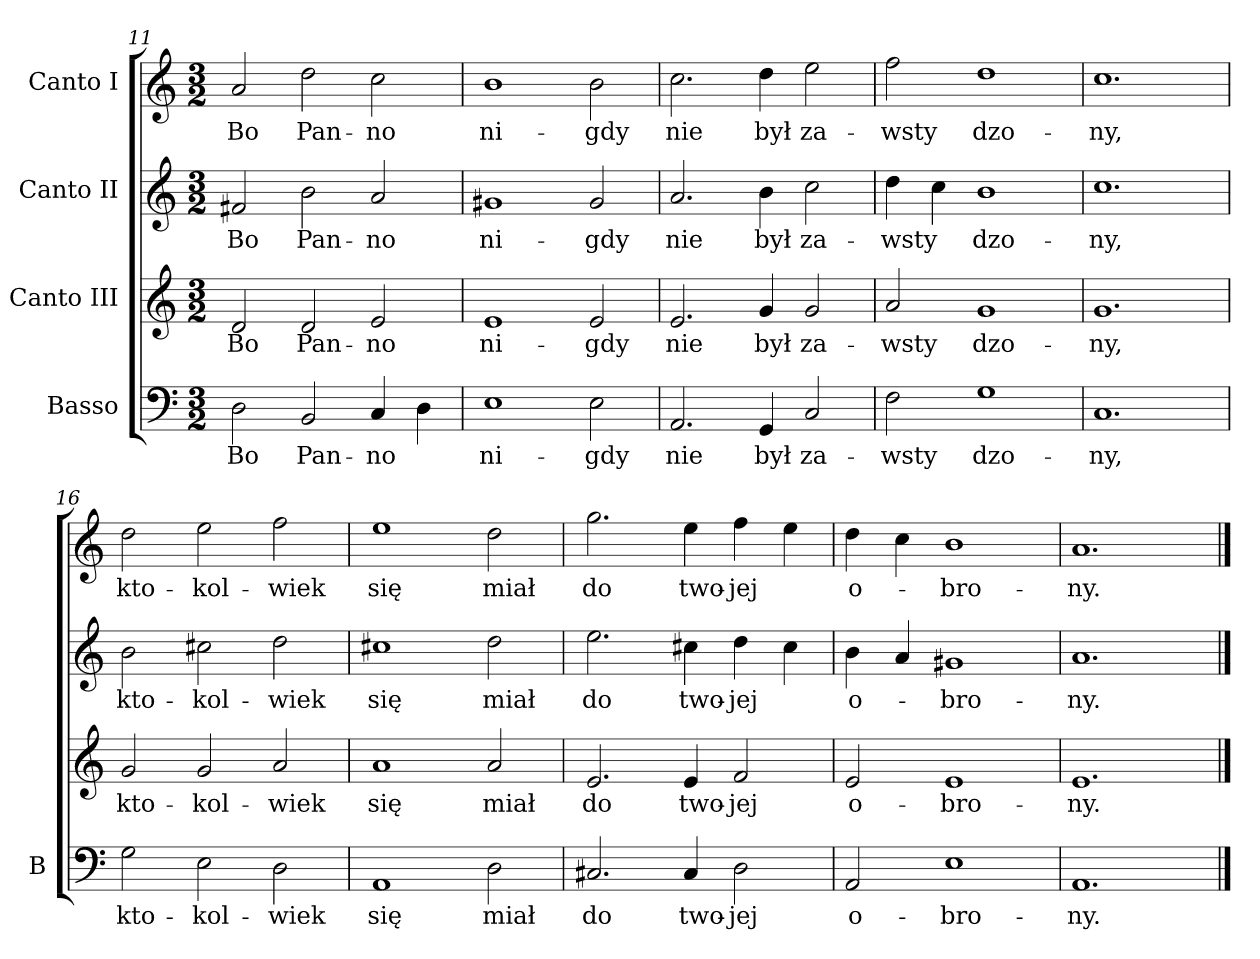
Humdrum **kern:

**kern	**text	**kern	**text	**kern	**text	**kern	**text
*part4	*part4	*part3	*part3	*part2	*part2	*part1	*part1
*staff4	*staff4	*staff3	*staff3	*staff2	*staff2	*staff1	*staff1
*I"Basso	*	*I"Canto III	*	*I"Canto II	*	*I"Canto I	*
*I'B	*	*	*	*	*	*	*
*clefF4	*	*clefG2	*	*clefG2	*	*clefG2	*
*k[]	*	*k[]	*	*k[]	*	*k[]	*
*M3/2	*	*M3/2	*	*M3/2	*	*M3/2	*
=11	=11	=11	=11	=11	=11	=11	=11
2D\	Bo	2d/	Bo	2f#X/	Bo	2a/	Bo
2BB/	Pan-	2d/	Pan-	2b\	Pan-	2dd\	Pan-
4C/	-no	2e/	-no	2a/	-no	2cc\	-no
4D\	.	.	.	.	.	.	.
=12	=12	=12	=12	=12	=12	=12	=12
1E	ni-	1e	ni-	1g#X	ni-	1b	ni-
2E\	-gdy	2e/	-gdy	2g#/	-gdy	2b\	-gdy
=13	=13	=13	=13	=13	=13	=13	=13
2.AA/	nie	2.e/	nie	2.a/	nie	2.cc\	nie
4GG/	był	4g/	był	4b\	był	4dd\	był
2C/	za-	2g/	za-	2cc\	za-	2ee\	za-
=14	=14	=14	=14	=14	=14	=14	=14
2F\	-wsty	2a/	-wsty	4dd\	-wsty	2ff\	-wsty
.	.	.	.	4cc\	.	.	.
1G	dzo-	1g	dzo-	1b	dzo-	1dd	dzo-
=15	=15	=15	=15	=15	=15	=15	=15
1.C	-ny,	1.g	-ny,	1.cc	-ny,	1.cc	-ny,
=16	=16	=16	=16	=16	=16	=16	=16
2G\	kto-	2g/	kto-	2b\	kto-	2dd\	kto-
2E\	-kol-	2g/	-kol-	2cc#X\	-kol-	2ee\	-kol-
2D\	-wiek	2a/	-wiek	2dd\	-wiek	2ff\	-wiek
=17	=17	=17	=17	=17	=17	=17	=17
1AA	się	1a	się	1cc#X	się	1ee	się
2D\	miał	2a/	miał	2dd\	miał	2dd\	miał
=18	=18	=18	=18	=18	=18	=18	=18
2.C#X/	do	2.e/	do	2.ee\	do	2.gg\	do
4C#/	two-	4e/	two-	4cc#X\	two-	4ee\	two-
2D\	-jej	2f/	-jej	4dd\	-jej	4ff\	-jej
.	.	.	.	4cc#\	.	4ee\	.
=19	=19	=19	=19	=19	=19	=19	=19
2AA/	o-	2e/	o-	4b\	o-	4dd\	o-
.	.	.	.	4a/	.	4cc\	.
1E	-bro-	1e	-bro-	1g#X	-bro-	1b	-bro-
=20	=20	=20	=20	=20	=20	=20	=20
1.AA	-ny.	1.e	-ny.	1.a	-ny.	1.a	-ny.
==	==	==	==	==	==	==	==
*-	*-	*-	*-	*-	*-	*-	*-
